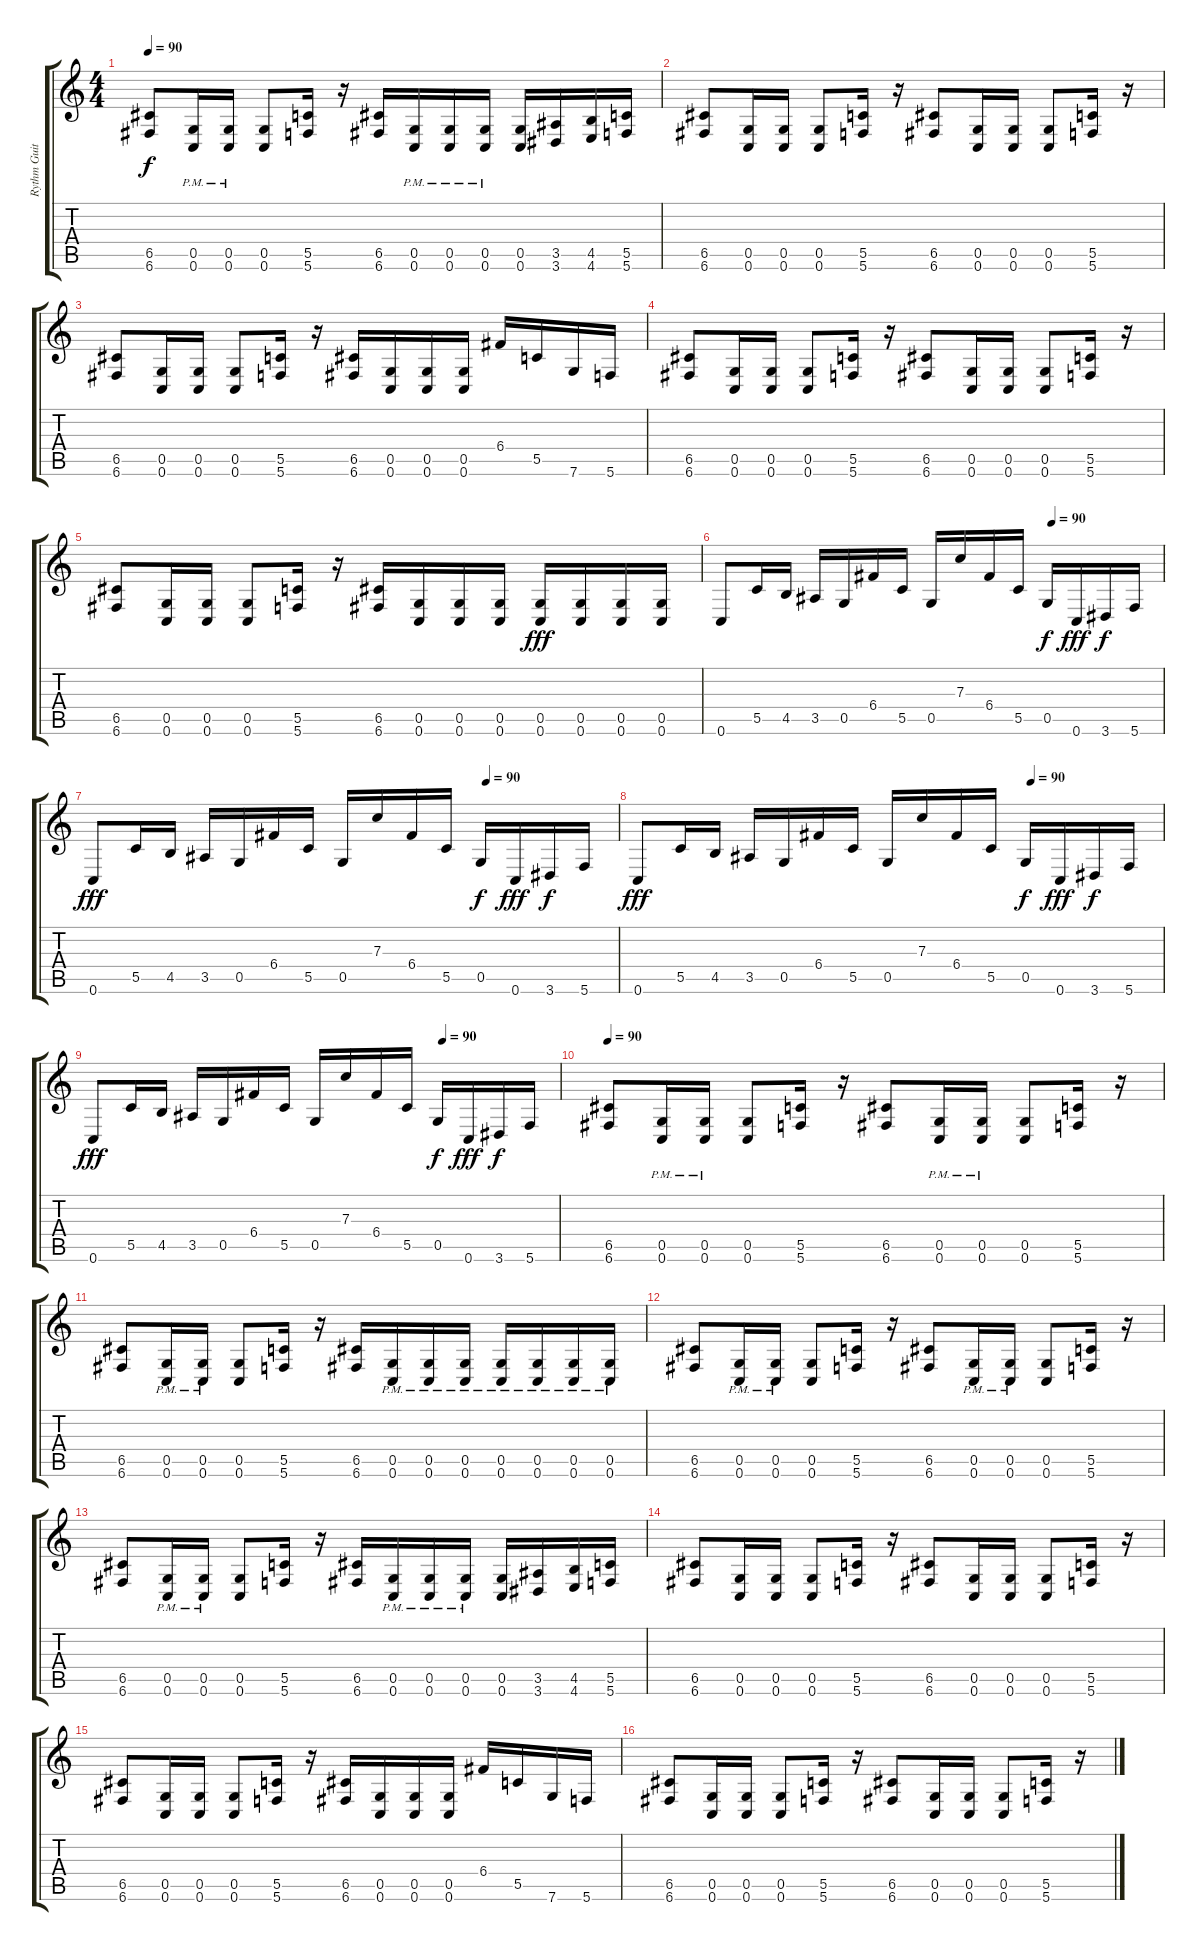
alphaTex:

\track ("Rythm Guitar" "Rythm Guit") {instrument distortionguitar}
\staff {score tabs}
\tuning (D4 A3 F3 C3 G2 C2) {hide}
\ts (4 4)
\tempo 90
\clef g2
\ks c
(6.5 6.6).8{dy f} (0.5{pm} 0.6{pm}).16 (0.5{pm} 0.6{pm}).16 (0.5 0.6).8 (5.5 5.6).16 r.16 (6.5 6.6).16 (0.5{pm} 0.6{pm}).16 (0.5{pm} 0.6{pm}).16 (0.5{pm} 0.6{pm}).16 (0.5 0.6).16 (3.5 3.6).16 (4.5 4.6).16 (5.5 5.6).16 |
(6.5 6.6).8 (0.5 0.6).16 (0.5 0.6).16 (0.5 0.6).8 (5.5 5.6).16 r.16 (6.5 6.6).8 (0.5 0.6).16 (0.5 0.6).16 (0.5 0.6).8 (5.5 5.6).16 r.16 |
(6.5 6.6).8 (0.5 0.6).16 (0.5 0.6).16 (0.5 0.6).8 (5.5 5.6).16 r.16 (6.5 6.6).16 (0.5 0.6).16 (0.5 0.6).16 (0.5 0.6).16 6.4.16 5.5.16 7.6.16 5.6.16 |
(6.5 6.6).8 (0.5 0.6).16 (0.5 0.6).16 (0.5 0.6).8 (5.5 5.6).16 r.16 (6.5 6.6).8 (0.5 0.6).16 (0.5 0.6).16 (0.5 0.6).8 (5.5 5.6).16 r.16 |
(6.5 6.6).8 (0.5 0.6).16 (0.5 0.6).16 (0.5 0.6).8 (5.5 5.6).16 r.16 (6.5 6.6).16 (0.5 0.6).16 (0.5 0.6).16 (0.5 0.6).16 (0.5 0.6).16{dy fff} (0.5 0.6).16 (0.5 0.6).16 (0.5 0.6).16 |
\tempo (90 0.75)
0.6.8 5.5.16 4.5.16 3.5.16 0.5.16 6.4.16 5.5.16 0.5.16 7.3.16 6.4.16 5.5.16 0.5.16{dy f} 0.6.16{dy fff} 3.6.16{dy f} 5.6.16 |
\tempo (90 0.75)
0.6.8{dy fff} 5.5.16 4.5.16 3.5.16 0.5.16 6.4.16 5.5.16 0.5.16 7.3.16 6.4.16 5.5.16 0.5.16{dy f} 0.6.16{dy fff} 3.6.16{dy f} 5.6.16 |
\tempo (90 0.75)
0.6.8{dy fff} 5.5.16 4.5.16 3.5.16 0.5.16 6.4.16 5.5.16 0.5.16 7.3.16 6.4.16 5.5.16 0.5.16{dy f} 0.6.16{dy fff} 3.6.16{dy f} 5.6.16 |
\tempo (90 0.75)
0.6.8{dy fff} 5.5.16 4.5.16 3.5.16 0.5.16 6.4.16 5.5.16 0.5.16 7.3.16 6.4.16 5.5.16 0.5.16{dy f} 0.6.16{dy fff} 3.6.16{dy f} 5.6.16 |
\tempo 90
(6.5 6.6).8 (0.5 0.6{pm}).16 (0.5 0.6{pm}).16 (0.5 0.6).8 (5.5 5.6).16 r.16 (6.5 6.6).8 (0.5 0.6{pm}).16 (0.5 0.6{pm}).16 (0.5 0.6).8 (5.5 5.6).16 r.16 |
(6.5 6.6).8 (0.5{pm} 0.6).16 (0.5{pm} 0.6).16 (0.5 0.6).8 (5.5 5.6).16 r.16 (6.5 6.6).16 (0.5{pm} 0.6{pm}).16 (0.5{pm} 0.6{pm}).16 (0.5{pm} 0.6{pm}).16 (0.5{pm} 0.6{pm}).16 (0.5{pm} 0.6{pm}).16 (0.5{pm} 0.6{pm}).16 (0.5{pm} 0.6{pm}).16 |
(6.5 6.6).8 (0.5{pm} 0.6{pm}).16 (0.5{pm} 0.6{pm}).16 (0.5 0.6).8 (5.5 5.6).16 r.16 (6.5 6.6).8 (0.5{pm} 0.6{pm}).16 (0.5{pm} 0.6{pm}).16 (0.5 0.6).8 (5.5 5.6).16 r.16 |
(6.5 6.6).8 (0.5{pm} 0.6{pm}).16 (0.5{pm} 0.6{pm}).16 (0.5 0.6).8 (5.5 5.6).16 r.16 (6.5 6.6).16 (0.5{pm} 0.6{pm}).16 (0.5{pm} 0.6{pm}).16 (0.5{pm} 0.6{pm}).16 (0.5 0.6).16 (3.5 3.6).16 (4.5 4.6).16 (5.5 5.6).16 |
(6.5 6.6).8 (0.5 0.6).16 (0.5 0.6).16 (0.5 0.6).8 (5.5 5.6).16 r.16 (6.5 6.6).8 (0.5 0.6).16 (0.5 0.6).16 (0.5 0.6).8 (5.5 5.6).16 r.16 |
(6.5 6.6).8 (0.5 0.6).16 (0.5 0.6).16 (0.5 0.6).8 (5.5 5.6).16 r.16 (6.5 6.6).16 (0.5 0.6).16 (0.5 0.6).16 (0.5 0.6).16 6.4.16 5.5.16 7.6.16 5.6.16 |
(6.5 6.6).8 (0.5 0.6).16 (0.5 0.6).16 (0.5 0.6).8 (5.5 5.6).16 r.16 (6.5 6.6).8 (0.5 0.6).16 (0.5 0.6).16 (0.5 0.6).8 (5.5 5.6).16 r.16
